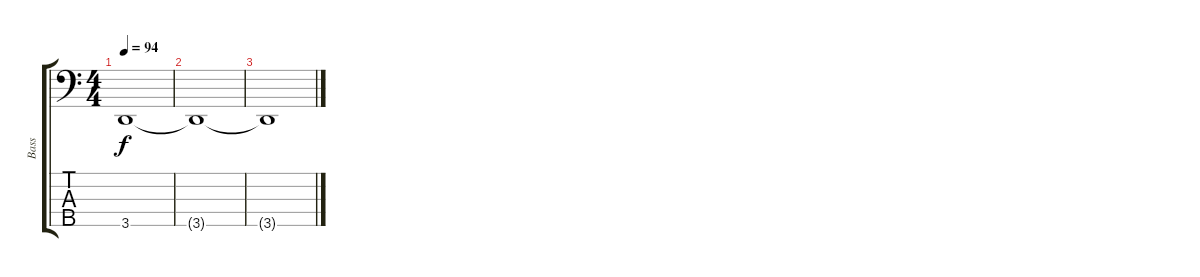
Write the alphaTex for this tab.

\track ("Bass" "Bass") {instrument electricbasspick}
\staff {score tabs}
\tuning (G2 D2 A1 E1 B0) {hide}
\ts (4 4)
\tempo 94
\clef f4
\ks c
3.5{t}.1{dy f} |
3.5{t}.1 |
3.5{t}.1
